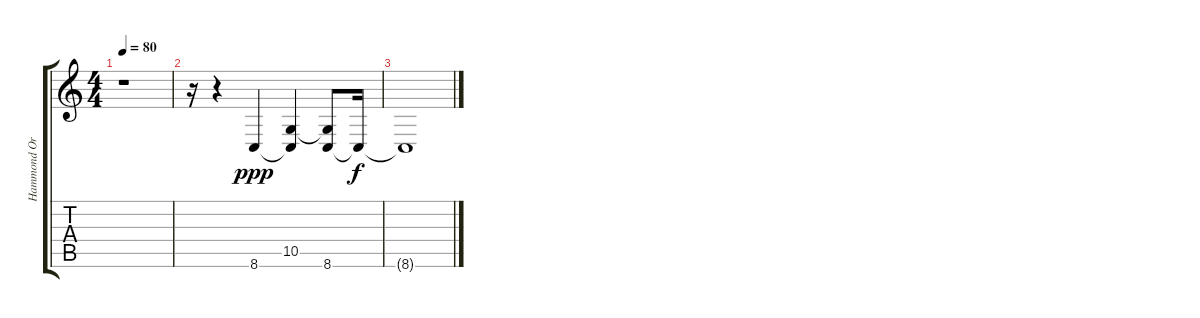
\track ("Hammond Organ" "Hammond Or") {instrument drawbarorgan}
\staff {score tabs}
\tuning (E4 B3 G3 D3 A2 E2) {hide}
\ts (4 4)
\tempo 80
\clef g2
\ks c
r.1{dy f} |
r.16 r.4 8.6.4{dy ppp} (10.5 8.6{t}).4 (10.5{t} 8.6).8 8.6{t}.16{dy f} |
8.6{t}.1
